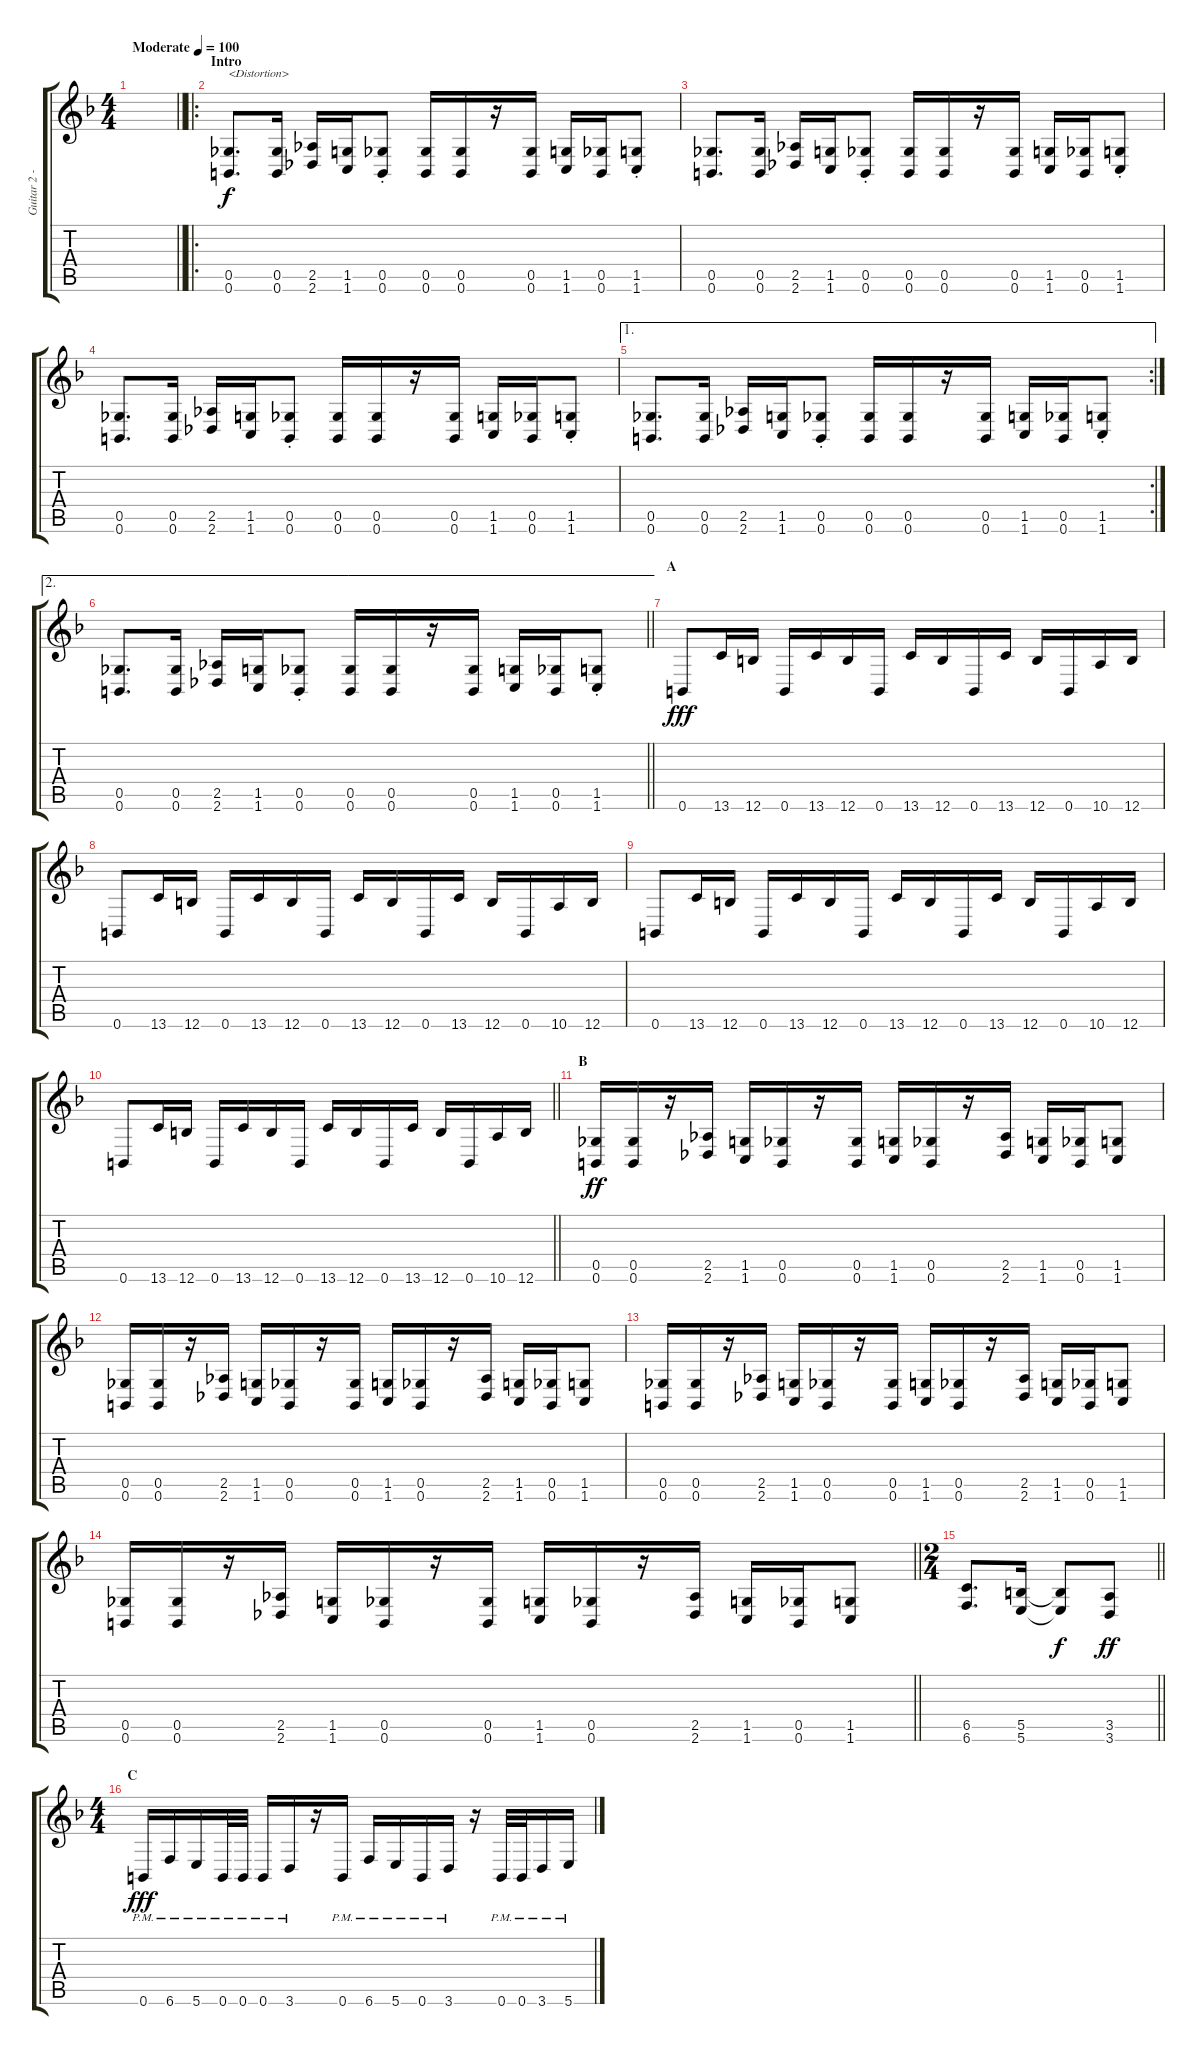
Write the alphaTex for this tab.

\track ("Guitar 2 - Aoi" "Guitar 2 -") {instrument overdrivenguitar}
\staff {score tabs}
\tuning (Db4 Ab3 E3 B2 Gb2 B1) {hide}
\ts (4 4)
\tempo (100 "Moderate")
\clef g2
\barLineRight lightlight
\ks f
|
\ro
\section ("" "Intro")
(0.5 0.6).8{d txt "<Distortion>"} (0.5 0.6).16 (2.5 2.6).16 (1.5 1.6).16 (0.5{st} 0.6{st}).8 (0.5 0.6).16 (0.5 0.6).16 r.16 (0.5 0.6).16 (1.5 1.6).16 (0.5 0.6).16 (1.5{st} 1.6{st}).8 |
(0.5 0.6).8{d} (0.5 0.6).16 (2.5 2.6).16 (1.5 1.6).16 (0.5{st} 0.6{st}).8 (0.5 0.6).16 (0.5 0.6).16 r.16 (0.5 0.6).16 (1.5 1.6).16 (0.5 0.6).16 (1.5{st} 1.6{st}).8 |
(0.5 0.6).8{d} (0.5 0.6).16 (2.5 2.6).16 (1.5 1.6).16 (0.5{st} 0.6{st}).8 (0.5 0.6).16 (0.5 0.6).16 r.16 (0.5 0.6).16 (1.5 1.6).16 (0.5 0.6).16 (1.5{st} 1.6{st}).8 |
\ae 1
\rc 2
(0.5 0.6).8{d} (0.5 0.6).16 (2.5 2.6).16 (1.5 1.6).16 (0.5{st} 0.6{st}).8 (0.5 0.6).16 (0.5 0.6).16 r.16 (0.5 0.6).16 (1.5 1.6).16 (0.5 0.6).16 (1.5{st} 1.6{st}).8 |
\ae 2
\barLineRight lightlight
(0.5 0.6).8{d} (0.5 0.6).16 (2.5 2.6).16 (1.5 1.6).16 (0.5{st} 0.6{st}).8 (0.5 0.6).16 (0.5 0.6).16 r.16 (0.5 0.6).16 (1.5 1.6).16 (0.5 0.6).16 (1.5{st} 1.6{st}).8 |
\section ("" "A")
0.6.8{dy fff} 13.6.16 12.6.16 0.6.16 13.6.16 12.6.16 0.6.16 13.6.16 12.6.16 0.6.16 13.6.16 12.6.16 0.6.16 10.6.16 12.6.16 |
0.6.8 13.6.16 12.6.16 0.6.16 13.6.16 12.6.16 0.6.16 13.6.16 12.6.16 0.6.16 13.6.16 12.6.16 0.6.16 10.6.16 12.6.16 |
0.6.8 13.6.16 12.6.16 0.6.16 13.6.16 12.6.16 0.6.16 13.6.16 12.6.16 0.6.16 13.6.16 12.6.16 0.6.16 10.6.16 12.6.16 |
\barLineRight lightlight
0.6.8 13.6.16 12.6.16 0.6.16 13.6.16 12.6.16 0.6.16 13.6.16 12.6.16 0.6.16 13.6.16 12.6.16 0.6.16 10.6.16 12.6.16 |
\section ("" "B")
(0.5 0.6).16{dy ff} (0.5 0.6).16 r.16 (2.5 2.6).16 (1.5 1.6).16 (0.5 0.6).16 r.16 (0.5 0.6).16 (1.5 1.6).16 (0.5 0.6).16 r.16 (2.5 2.6).16 (1.5 1.6).16 (0.5 0.6).16 (1.5 1.6).8 |
(0.5 0.6).16 (0.5 0.6).16 r.16 (2.5 2.6).16 (1.5 1.6).16 (0.5 0.6).16 r.16 (0.5 0.6).16 (1.5 1.6).16 (0.5 0.6).16 r.16 (2.5 2.6).16 (1.5 1.6).16 (0.5 0.6).16 (1.5 1.6).8 |
(0.5 0.6).16 (0.5 0.6).16 r.16 (2.5 2.6).16 (1.5 1.6).16 (0.5 0.6).16 r.16 (0.5 0.6).16 (1.5 1.6).16 (0.5 0.6).16 r.16 (2.5 2.6).16 (1.5 1.6).16 (0.5 0.6).16 (1.5 1.6).8 |
\barLineRight lightlight
(0.5 0.6).16 (0.5 0.6).16 r.16 (2.5 2.6).16 (1.5 1.6).16 (0.5 0.6).16 r.16 (0.5 0.6).16 (1.5 1.6).16 (0.5 0.6).16 r.16 (2.5 2.6).16 (1.5 1.6).16 (0.5 0.6).16 (1.5 1.6).8 |
\ts (2 4)
\barLineRight lightlight
(6.5 6.6).8{d} (5.5 5.6).16 (5.5{t} 5.6{t}).8{dy f} (3.5 3.6).8{dy ff} |
\ts (4 4)
\section ("" "C")
0.6{pm}.16{dy fff} 6.6{pm}.16 5.6{pm}.16 0.6{pm}.32 0.6{pm}.32 0.6{pm}.16 3.6{pm}.16 r.16 0.6{pm}.16 6.6{pm}.16 5.6{pm}.16 0.6{pm}.16 3.6{pm}.16 r.16 0.6{pm}.32 0.6{pm}.32 3.6{pm}.16 5.6{pm}.16
